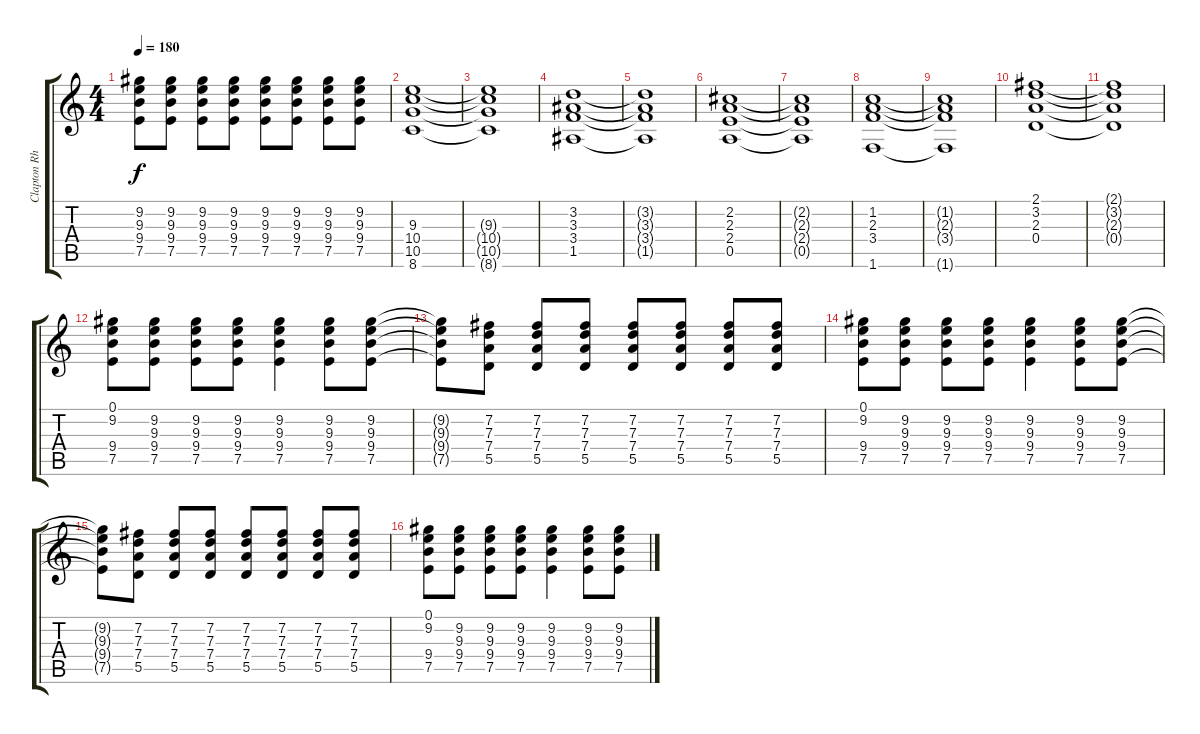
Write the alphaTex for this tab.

\track ("Clapton Rhythm" "Clapton Rh") {instrument overdrivenguitar}
\staff {score tabs}
\tuning (E4 B3 G3 D3 A2 E2) {hide}
\ts (4 4)
\tempo 180
\clef g2
\ks c
(9.2{t} 9.3{t} 9.4{t} 7.5{t}).8{dy f} (9.2 9.3 9.4 7.5).8 (9.2 9.3 9.4 7.5).8 (9.2 9.3 9.4 7.5).8 (9.2 9.3 9.4 7.5).8 (9.2 9.3 9.4 7.5).8 (9.2 9.3 9.4 7.5).8 (9.2 9.3 9.4 7.5).8 |
(9.3 10.4 10.5 8.6).1 |
(9.3{t} 10.4{t} 10.5{t} 8.6{t}).1 |
(3.2 3.3 3.4 1.5).1 |
(3.2{t} 3.3{t} 3.4{t} 1.5{t}).1 |
(2.2 2.3 2.4 0.5).1 |
(2.2{t} 2.3{t} 2.4{t} 0.5{t}).1 |
(1.2 2.3 3.4 1.6).1 |
(1.2{t} 2.3{t} 3.4{t} 1.6{t}).1 |
(2.1 3.2 2.3 0.4).1 |
(2.1{t} 3.2{t} 2.3{t} 0.4{t}).1 |
(0.1 9.2 9.4 7.5).8 (9.2 9.3 9.4 7.5).8 (9.2 9.3 9.4 7.5).8 (9.2 9.3 9.4 7.5).8 (9.2 9.3 9.4 7.5).4 (9.2 9.3 9.4 7.5).8 (9.2 9.3 9.4 7.5).8 |
(9.2{t} 9.3{t} 9.4{t} 7.5{t}).8 (7.2 7.3 7.4 5.5).8 (7.2 7.3 7.4 5.5).8 (7.2 7.3 7.4 5.5).8 (7.2 7.3 7.4 5.5).8 (7.2 7.3 7.4 5.5).8 (7.2 7.3 7.4 5.5).8 (7.2 7.3 7.4 5.5).8 |
(0.1 9.2 9.4 7.5).8 (9.2 9.3 9.4 7.5).8 (9.2 9.3 9.4 7.5).8 (9.2 9.3 9.4 7.5).8 (9.2 9.3 9.4 7.5).4 (9.2 9.3 9.4 7.5).8 (9.2 9.3 9.4 7.5).8 |
(9.2{t} 9.3{t} 9.4{t} 7.5{t}).8 (7.2 7.3 7.4 5.5).8 (7.2 7.3 7.4 5.5).8 (7.2 7.3 7.4 5.5).8 (7.2 7.3 7.4 5.5).8 (7.2 7.3 7.4 5.5).8 (7.2 7.3 7.4 5.5).8 (7.2 7.3 7.4 5.5).8 |
(0.1 9.2 9.4 7.5).8 (9.2 9.3 9.4 7.5).8 (9.2 9.3 9.4 7.5).8 (9.2 9.3 9.4 7.5).8 (9.2 9.3 9.4 7.5).4 (9.2 9.3 9.4 7.5).8 (9.2 9.3 9.4 7.5).8
